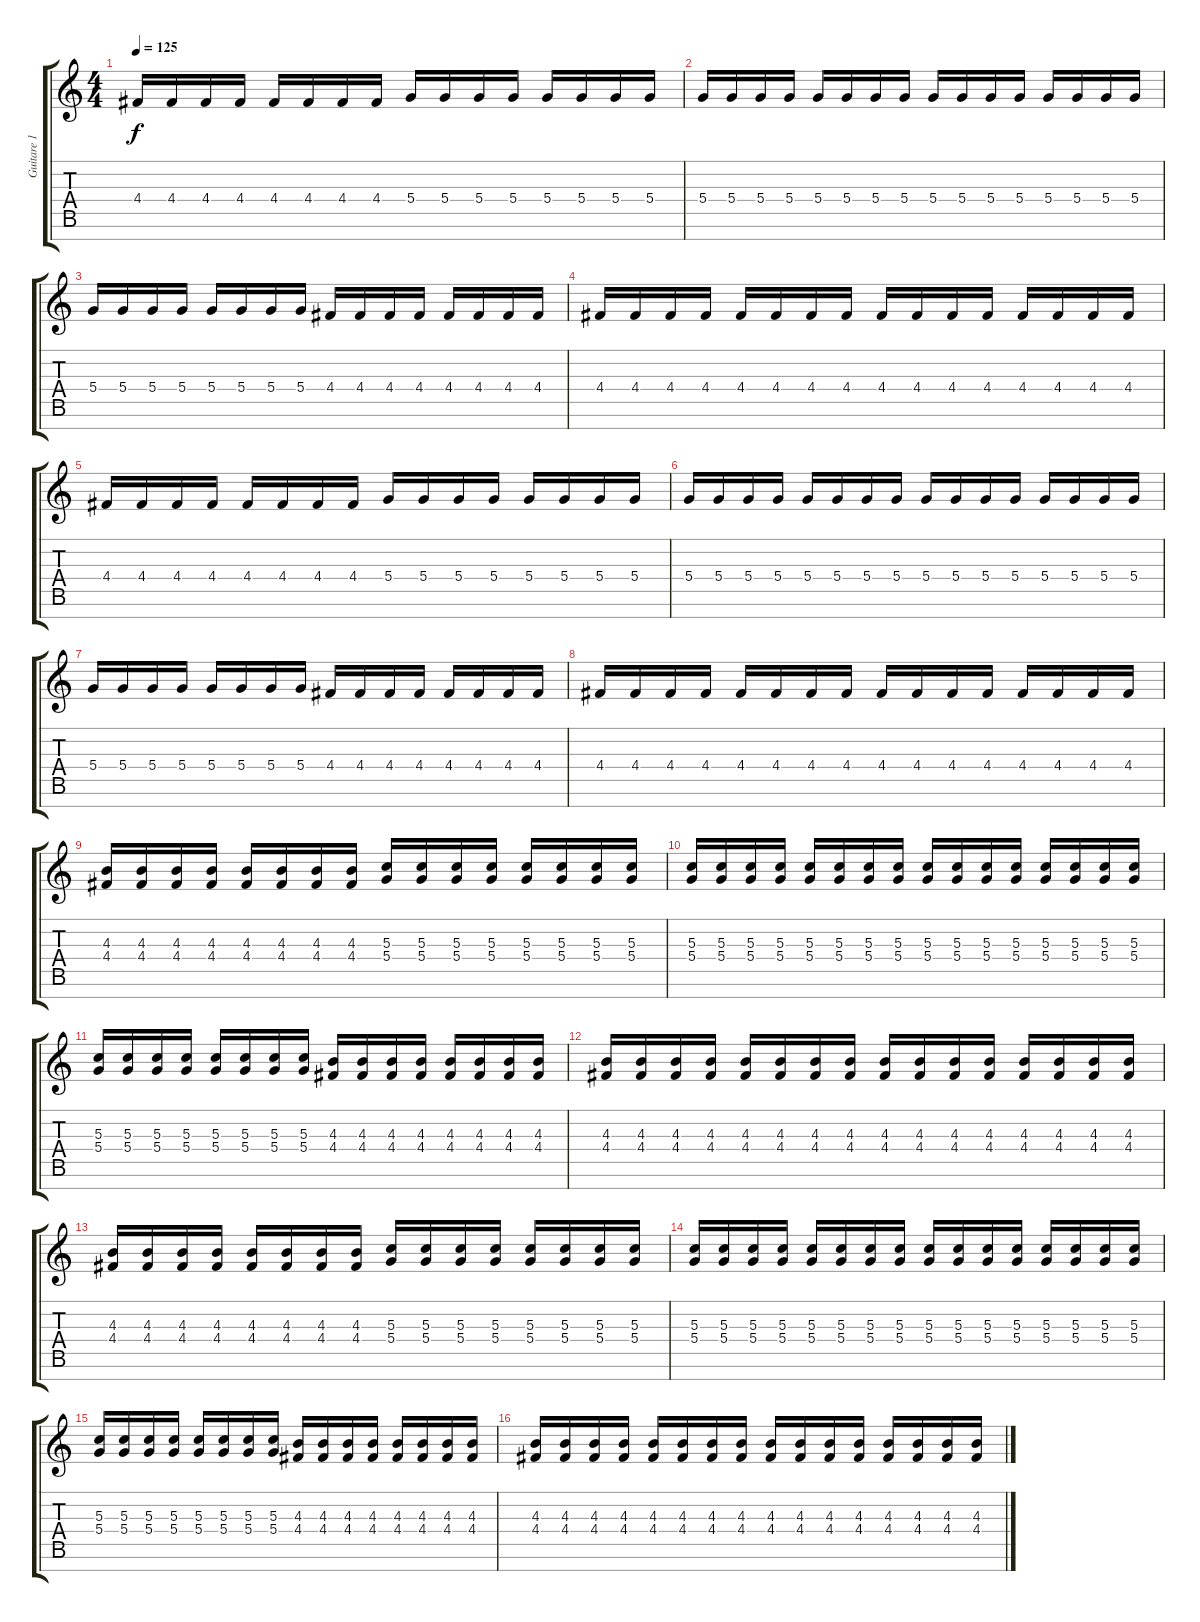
\track ("Guitare 1" "Guitare 1") {instrument distortionguitar}
\staff {score tabs}
\tuning (E4 B3 G3 D3 A2 E2 B1) {hide}
\ts (4 4)
\tempo 125
\clef g2
\ks c
4.4.16{dy f} 4.4.16 4.4.16 4.4.16 4.4.16 4.4.16 4.4.16 4.4.16 5.4.16 5.4.16 5.4.16 5.4.16 5.4.16 5.4.16 5.4.16 5.4.16 |
5.4.16 5.4.16 5.4.16 5.4.16 5.4.16 5.4.16 5.4.16 5.4.16 5.4.16 5.4.16 5.4.16 5.4.16 5.4.16 5.4.16 5.4.16 5.4.16 |
5.4.16 5.4.16 5.4.16 5.4.16 5.4.16 5.4.16 5.4.16 5.4.16 4.4.16 4.4.16 4.4.16 4.4.16 4.4.16 4.4.16 4.4.16 4.4.16 |
4.4.16 4.4.16 4.4.16 4.4.16 4.4.16 4.4.16 4.4.16 4.4.16 4.4.16 4.4.16 4.4.16 4.4.16 4.4.16 4.4.16 4.4.16 4.4.16 |
4.4.16 4.4.16 4.4.16 4.4.16 4.4.16 4.4.16 4.4.16 4.4.16 5.4.16 5.4.16 5.4.16 5.4.16 5.4.16 5.4.16 5.4.16 5.4.16 |
5.4.16 5.4.16 5.4.16 5.4.16 5.4.16 5.4.16 5.4.16 5.4.16 5.4.16 5.4.16 5.4.16 5.4.16 5.4.16 5.4.16 5.4.16 5.4.16 |
5.4.16 5.4.16 5.4.16 5.4.16 5.4.16 5.4.16 5.4.16 5.4.16 4.4.16 4.4.16 4.4.16 4.4.16 4.4.16 4.4.16 4.4.16 4.4.16 |
4.4.16 4.4.16 4.4.16 4.4.16 4.4.16 4.4.16 4.4.16 4.4.16 4.4.16 4.4.16 4.4.16 4.4.16 4.4.16 4.4.16 4.4.16 4.4.16 |
(4.3 4.4).16 (4.3 4.4).16 (4.3 4.4).16 (4.3 4.4).16 (4.3 4.4).16 (4.3 4.4).16 (4.3 4.4).16 (4.3 4.4).16 (5.3 5.4).16 (5.3 5.4).16 (5.3 5.4).16 (5.3 5.4).16 (5.3 5.4).16 (5.3 5.4).16 (5.3 5.4).16 (5.3 5.4).16 |
(5.3 5.4).16 (5.3 5.4).16 (5.3 5.4).16 (5.3 5.4).16 (5.3 5.4).16 (5.3 5.4).16 (5.3 5.4).16 (5.3 5.4).16 (5.3 5.4).16 (5.3 5.4).16 (5.3 5.4).16 (5.3 5.4).16 (5.3 5.4).16 (5.3 5.4).16 (5.3 5.4).16 (5.3 5.4).16 |
(5.3 5.4).16 (5.3 5.4).16 (5.3 5.4).16 (5.3 5.4).16 (5.3 5.4).16 (5.3 5.4).16 (5.3 5.4).16 (5.3 5.4).16 (4.3 4.4).16 (4.3 4.4).16 (4.3 4.4).16 (4.3 4.4).16 (4.3 4.4).16 (4.3 4.4).16 (4.3 4.4).16 (4.3 4.4).16 |
(4.3 4.4).16 (4.3 4.4).16 (4.3 4.4).16 (4.3 4.4).16 (4.3 4.4).16 (4.3 4.4).16 (4.3 4.4).16 (4.3 4.4).16 (4.3 4.4).16 (4.3 4.4).16 (4.3 4.4).16 (4.3 4.4).16 (4.3 4.4).16 (4.3 4.4).16 (4.3 4.4).16 (4.3 4.4).16 |
(4.3 4.4).16 (4.3 4.4).16 (4.3 4.4).16 (4.3 4.4).16 (4.3 4.4).16 (4.3 4.4).16 (4.3 4.4).16 (4.3 4.4).16 (5.3 5.4).16 (5.3 5.4).16 (5.3 5.4).16 (5.3 5.4).16 (5.3 5.4).16 (5.3 5.4).16 (5.3 5.4).16 (5.3 5.4).16 |
(5.3 5.4).16 (5.3 5.4).16 (5.3 5.4).16 (5.3 5.4).16 (5.3 5.4).16 (5.3 5.4).16 (5.3 5.4).16 (5.3 5.4).16 (5.3 5.4).16 (5.3 5.4).16 (5.3 5.4).16 (5.3 5.4).16 (5.3 5.4).16 (5.3 5.4).16 (5.3 5.4).16 (5.3 5.4).16 |
(5.3 5.4).16 (5.3 5.4).16 (5.3 5.4).16 (5.3 5.4).16 (5.3 5.4).16 (5.3 5.4).16 (5.3 5.4).16 (5.3 5.4).16 (4.3 4.4).16 (4.3 4.4).16 (4.3 4.4).16 (4.3 4.4).16 (4.3 4.4).16 (4.3 4.4).16 (4.3 4.4).16 (4.3 4.4).16 |
(4.3 4.4).16 (4.3 4.4).16 (4.3 4.4).16 (4.3 4.4).16 (4.3 4.4).16 (4.3 4.4).16 (4.3 4.4).16 (4.3 4.4).16 (4.3 4.4).16 (4.3 4.4).16 (4.3 4.4).16 (4.3 4.4).16 (4.3 4.4).16 (4.3 4.4).16 (4.3 4.4).16 (4.3 4.4).16
